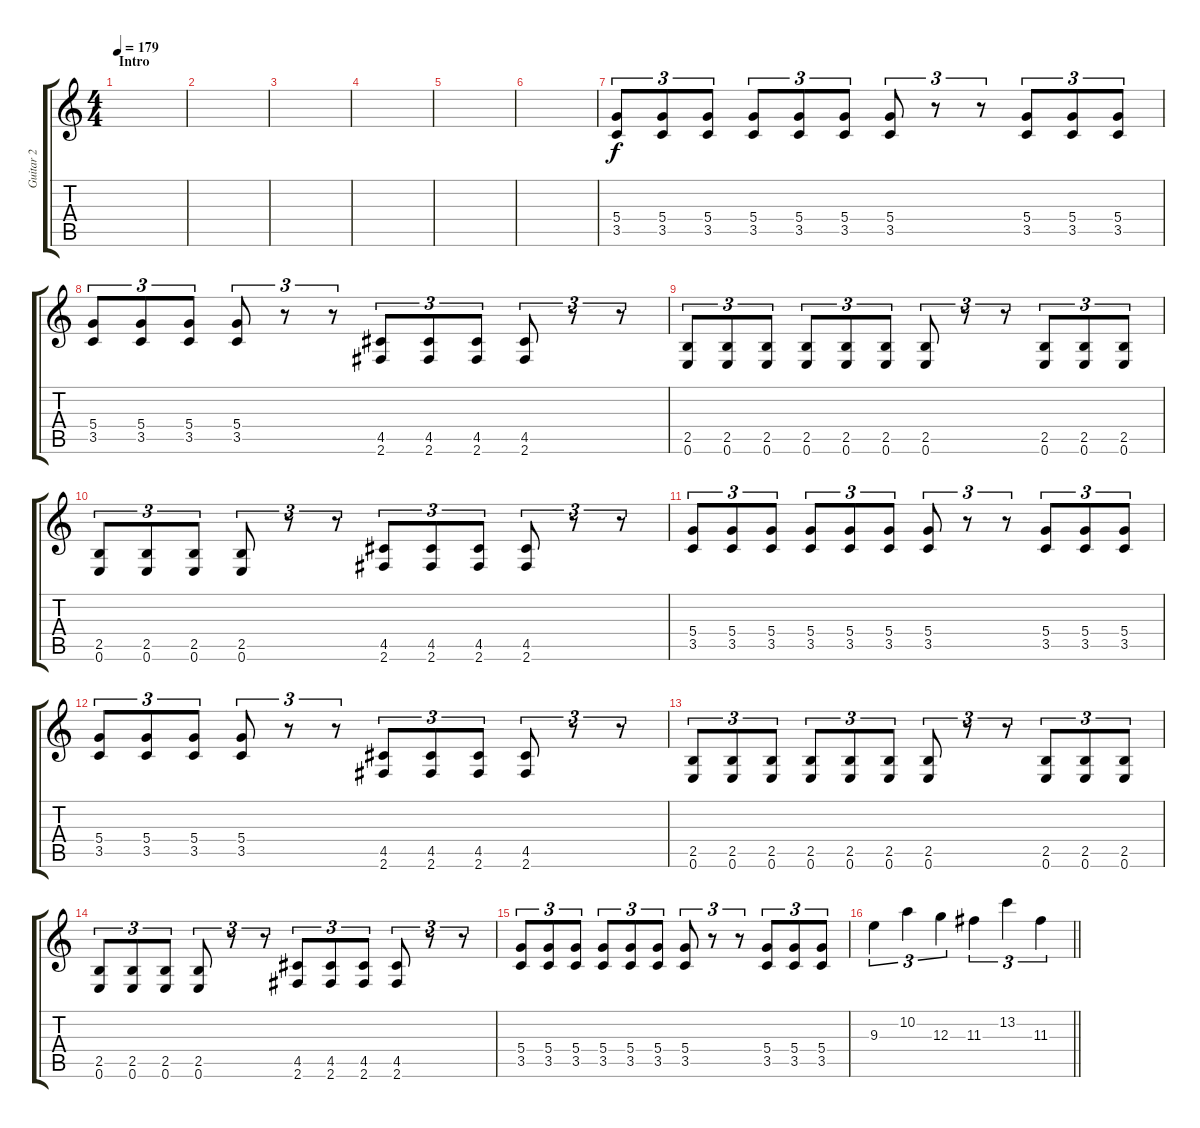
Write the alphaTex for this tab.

\track ("Guitar 2" "Guitar 2") {instrument distortionguitar}
\staff {score tabs}
\tuning (E4 B3 G3 D3 A2 E2) {hide}
\ts (4 4)
\section ("" "Intro")
\tempo 179
\clef g2
\ks c
|
|
|
|
|
|
(5.4 3.5).8{tu (3 2) volume 11} (5.4 3.5).8{tu (3 2)} (5.4 3.5).8{tu (3 2)} (5.4 3.5).8{tu (3 2)} (5.4 3.5).8{tu (3 2)} (5.4 3.5).8{tu (3 2)} (5.4 3.5).8{tu (3 2)} r.8{tu (3 2)} r.8{tu (3 2)} (5.4 3.5).8{tu (3 2)} (5.4 3.5).8{tu (3 2)} (5.4 3.5).8{tu (3 2)} |
(5.4 3.5).8{tu (3 2)} (5.4 3.5).8{tu (3 2)} (5.4 3.5).8{tu (3 2)} (5.4 3.5).8{tu (3 2)} r.8{tu (3 2)} r.8{tu (3 2)} (4.5 2.6).8{tu (3 2)} (4.5 2.6).8{tu (3 2)} (4.5 2.6).8{tu (3 2)} (4.5 2.6).8{tu (3 2)} r.8{tu (3 2)} r.8{tu (3 2)} |
(2.5 0.6).8{tu (3 2)} (2.5 0.6).8{tu (3 2)} (2.5 0.6).8{tu (3 2)} (2.5 0.6).8{tu (3 2)} (2.5 0.6).8{tu (3 2)} (2.5 0.6).8{tu (3 2)} (2.5 0.6).8{tu (3 2)} r.8{tu (3 2)} r.8{tu (3 2)} (2.5 0.6).8{tu (3 2)} (2.5 0.6).8{tu (3 2)} (2.5 0.6).8{tu (3 2)} |
(2.5 0.6).8{tu (3 2)} (2.5 0.6).8{tu (3 2)} (2.5 0.6).8{tu (3 2)} (2.5 0.6).8{tu (3 2)} r.8{tu (3 2)} r.8{tu (3 2)} (4.5 2.6).8{tu (3 2)} (4.5 2.6).8{tu (3 2)} (4.5 2.6).8{tu (3 2)} (4.5 2.6).8{tu (3 2)} r.8{tu (3 2)} r.8{tu (3 2)} |
(5.4 3.5).8{tu (3 2) volume 15} (5.4 3.5).8{tu (3 2)} (5.4 3.5).8{tu (3 2)} (5.4 3.5).8{tu (3 2)} (5.4 3.5).8{tu (3 2)} (5.4 3.5).8{tu (3 2)} (5.4 3.5).8{tu (3 2)} r.8{tu (3 2)} r.8{tu (3 2)} (5.4 3.5).8{tu (3 2)} (5.4 3.5).8{tu (3 2)} (5.4 3.5).8{tu (3 2)} |
(5.4 3.5).8{tu (3 2)} (5.4 3.5).8{tu (3 2)} (5.4 3.5).8{tu (3 2)} (5.4 3.5).8{tu (3 2)} r.8{tu (3 2)} r.8{tu (3 2)} (4.5 2.6).8{tu (3 2)} (4.5 2.6).8{tu (3 2)} (4.5 2.6).8{tu (3 2)} (4.5 2.6).8{tu (3 2)} r.8{tu (3 2)} r.8{tu (3 2)} |
(2.5 0.6).8{tu (3 2)} (2.5 0.6).8{tu (3 2)} (2.5 0.6).8{tu (3 2)} (2.5 0.6).8{tu (3 2)} (2.5 0.6).8{tu (3 2)} (2.5 0.6).8{tu (3 2)} (2.5 0.6).8{tu (3 2)} r.8{tu (3 2)} r.8{tu (3 2)} (2.5 0.6).8{tu (3 2)} (2.5 0.6).8{tu (3 2)} (2.5 0.6).8{tu (3 2)} |
(2.5 0.6).8{tu (3 2)} (2.5 0.6).8{tu (3 2)} (2.5 0.6).8{tu (3 2)} (2.5 0.6).8{tu (3 2)} r.8{tu (3 2)} r.8{tu (3 2)} (4.5 2.6).8{tu (3 2)} (4.5 2.6).8{tu (3 2)} (4.5 2.6).8{tu (3 2)} (4.5 2.6).8{tu (3 2)} r.8{tu (3 2)} r.8{tu (3 2)} |
(5.4 3.5).8{tu (3 2)} (5.4 3.5).8{tu (3 2)} (5.4 3.5).8{tu (3 2)} (5.4 3.5).8{tu (3 2)} (5.4 3.5).8{tu (3 2)} (5.4 3.5).8{tu (3 2)} (5.4 3.5).8{tu (3 2)} r.8{tu (3 2)} r.8{tu (3 2)} (5.4 3.5).8{tu (3 2)} (5.4 3.5).8{tu (3 2)} (5.4 3.5).8{tu (3 2)} |
\barLineRight lightlight
9.3.4{tu (3 2)} 10.2.4{tu (3 2)} 12.3.4{tu (3 2)} 11.3.4{tu (3 2)} 13.2.4{tu (3 2)} 11.3.4{tu (3 2)}
